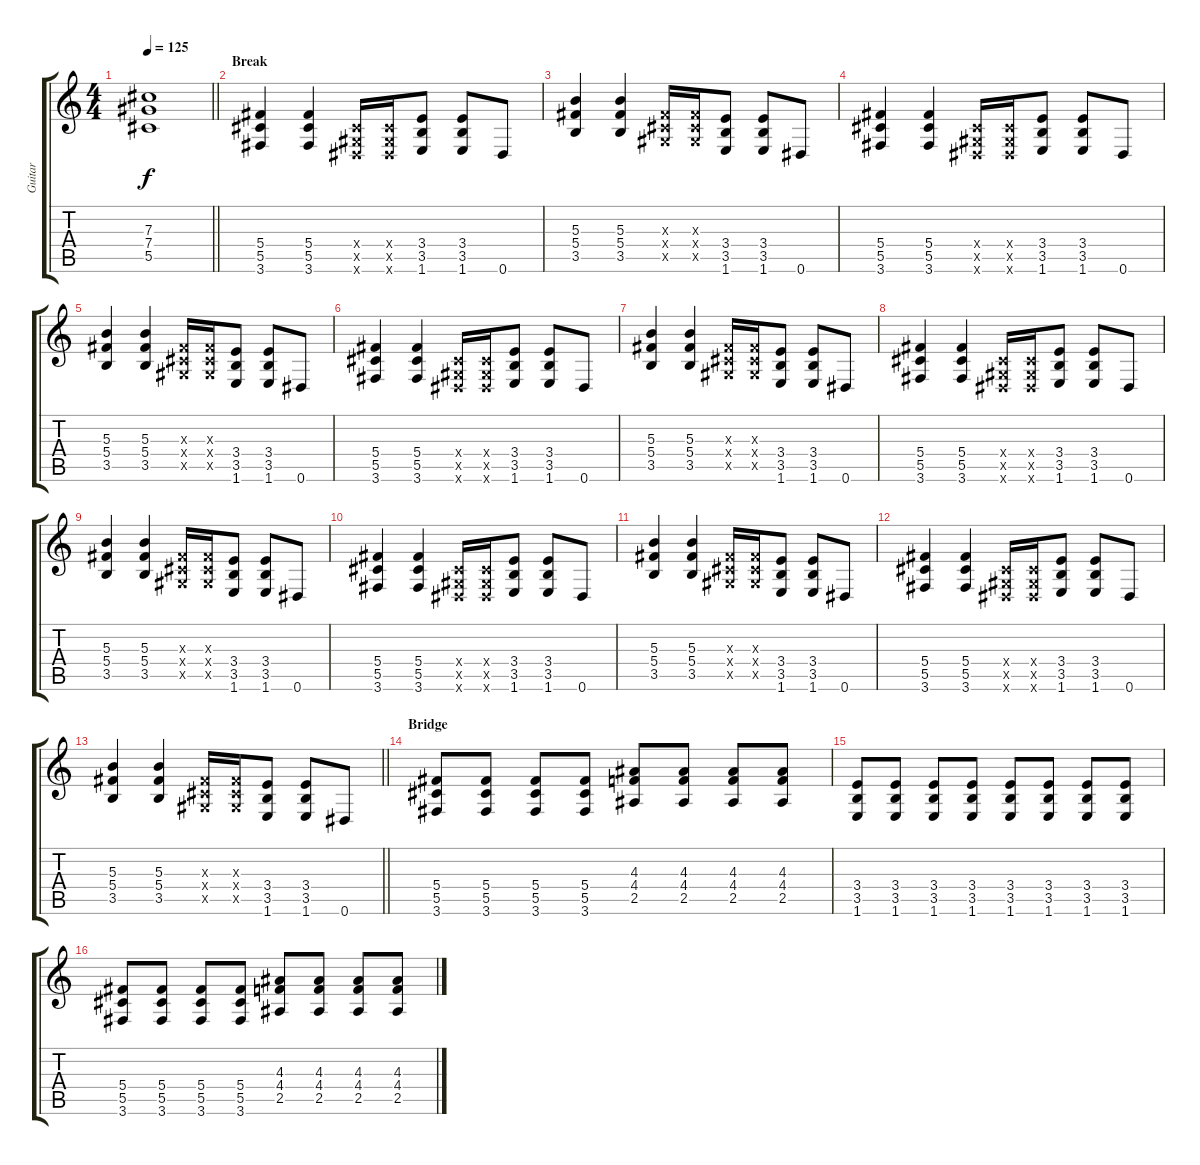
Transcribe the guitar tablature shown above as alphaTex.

\track ("Guitar" "Guitar") {instrument distortionguitar}
\staff {score tabs}
\tuning (Eb4 Bb3 Gb3 Db3 Ab2 Eb2) {hide}
\ts (4 4)
\tempo 125
\clef g2
\barLineRight lightlight
\ks c
(7.3{t} 7.4{t} 5.5{t}).1{dy f} |
\section ("" "Break")
(5.4 5.5 3.6).4 (5.4 5.5 3.6).4 (0.4{x} 0.5{x} 0.6{x}).16 (0.4{x} 0.5{x} 0.6{x}).16 (3.4 3.5 1.6).8 (3.4 3.5 1.6).8 0.6.8 |
(5.3 5.4 3.5).4 (5.3 5.4 3.5).4 (0.3{x} 0.4{x} 0.5{x}).16 (0.3{x} 0.4{x} 0.5{x}).16 (3.4 3.5 1.6).8 (3.4 3.5 1.6).8 0.6.8 |
(5.4 5.5 3.6).4 (5.4 5.5 3.6).4 (0.4{x} 0.5{x} 0.6{x}).16 (0.4{x} 0.5{x} 0.6{x}).16 (3.4 3.5 1.6).8 (3.4 3.5 1.6).8 0.6.8 |
(5.3 5.4 3.5).4 (5.3 5.4 3.5).4 (0.3{x} 0.4{x} 0.5{x}).16 (0.3{x} 0.4{x} 0.5{x}).16 (3.4 3.5 1.6).8 (3.4 3.5 1.6).8 0.6.8 |
(5.4 5.5 3.6).4 (5.4 5.5 3.6).4 (0.4{x} 0.5{x} 0.6{x}).16 (0.4{x} 0.5{x} 0.6{x}).16 (3.4 3.5 1.6).8 (3.4 3.5 1.6).8 0.6.8 |
(5.3 5.4 3.5).4 (5.3 5.4 3.5).4 (0.3{x} 0.4{x} 0.5{x}).16 (0.3{x} 0.4{x} 0.5{x}).16 (3.4 3.5 1.6).8 (3.4 3.5 1.6).8 0.6.8 |
(5.4 5.5 3.6).4 (5.4 5.5 3.6).4 (0.4{x} 0.5{x} 0.6{x}).16 (0.4{x} 0.5{x} 0.6{x}).16 (3.4 3.5 1.6).8 (3.4 3.5 1.6).8 0.6.8 |
(5.3 5.4 3.5).4 (5.3 5.4 3.5).4 (0.3{x} 0.4{x} 0.5{x}).16 (0.3{x} 0.4{x} 0.5{x}).16 (3.4 3.5 1.6).8 (3.4 3.5 1.6).8 0.6.8 |
(5.4 5.5 3.6).4 (5.4 5.5 3.6).4 (0.4{x} 0.5{x} 0.6{x}).16 (0.4{x} 0.5{x} 0.6{x}).16 (3.4 3.5 1.6).8 (3.4 3.5 1.6).8 0.6.8 |
(5.3 5.4 3.5).4 (5.3 5.4 3.5).4 (0.3{x} 0.4{x} 0.5{x}).16 (0.3{x} 0.4{x} 0.5{x}).16 (3.4 3.5 1.6).8 (3.4 3.5 1.6).8 0.6.8 |
(5.4 5.5 3.6).4 (5.4 5.5 3.6).4 (0.4{x} 0.5{x} 0.6{x}).16 (0.4{x} 0.5{x} 0.6{x}).16 (3.4 3.5 1.6).8 (3.4 3.5 1.6).8 0.6.8 |
\barLineRight lightlight
(5.3 5.4 3.5).4 (5.3 5.4 3.5).4 (0.3{x} 0.4{x} 0.5{x}).16 (0.3{x} 0.4{x} 0.5{x}).16 (3.4 3.5 1.6).8 (3.4 3.5 1.6).8 0.6.8 |
\section ("" "Bridge")
(5.4 5.5 3.6).8 (5.4 5.5 3.6).8 (5.4 5.5 3.6).8 (5.4 5.5 3.6).8 (4.3 4.4 2.5).8 (4.3 4.4 2.5).8 (4.3 4.4 2.5).8 (4.3 4.4 2.5).8 |
(3.4 3.5 1.6).8 (3.4 3.5 1.6).8 (3.4 3.5 1.6).8 (3.4 3.5 1.6).8 (3.4 3.5 1.6).8 (3.4 3.5 1.6).8 (3.4 3.5 1.6).8 (3.4 3.5 1.6).8 |
(5.4 5.5 3.6).8 (5.4 5.5 3.6).8 (5.4 5.5 3.6).8 (5.4 5.5 3.6).8 (4.3 4.4 2.5).8 (4.3 4.4 2.5).8 (4.3 4.4 2.5).8 (4.3 4.4 2.5).8
